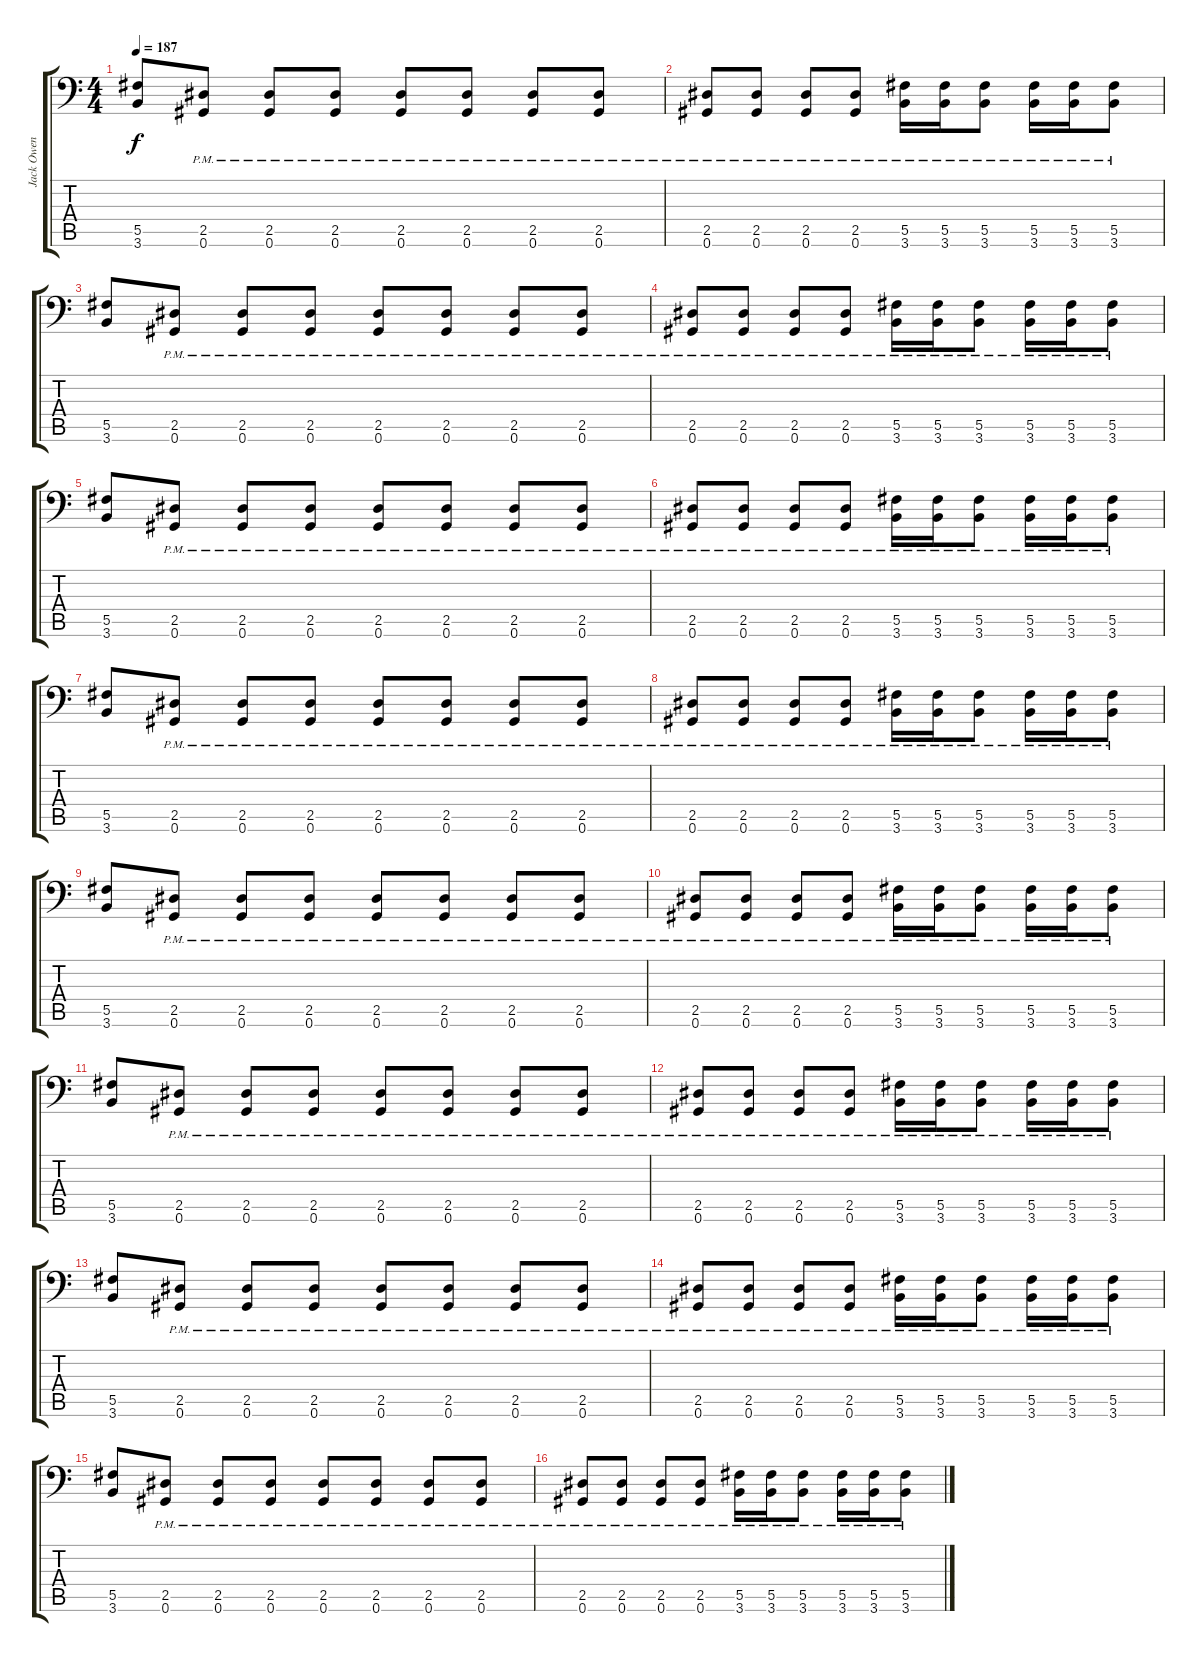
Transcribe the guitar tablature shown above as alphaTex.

\track ("Jack Owen - Guitar" "Jack Owen ") {instrument distortionguitar}
\staff {score tabs}
\tuning (Ab3 Eb3 B2 Gb2 Db2 Ab1) {hide}
\ts (4 4)
\tempo 187
\clef f4
\ks c
(5.5 3.6).8{dy f} (2.5{pm} 0.6{pm}).8 (2.5{pm} 0.6{pm}).8 (2.5{pm} 0.6{pm}).8 (2.5{pm} 0.6{pm}).8 (2.5{pm} 0.6{pm}).8 (2.5{pm} 0.6{pm}).8 (2.5{pm} 0.6{pm}).8 |
(2.5{pm} 0.6{pm}).8 (2.5{pm} 0.6{pm}).8 (2.5{pm} 0.6{pm}).8 (2.5{pm} 0.6{pm}).8 (5.5{pm} 3.6{pm}).16 (5.5{pm} 3.6{pm}).16 (5.5{pm} 3.6{pm}).8 (5.5{pm} 3.6{pm}).16 (5.5{pm} 3.6{pm}).16 (5.5{pm} 3.6{pm}).8 |
(5.5 3.6).8 (2.5{pm} 0.6{pm}).8 (2.5{pm} 0.6{pm}).8 (2.5{pm} 0.6{pm}).8 (2.5{pm} 0.6{pm}).8 (2.5{pm} 0.6{pm}).8 (2.5{pm} 0.6{pm}).8 (2.5{pm} 0.6{pm}).8 |
(2.5{pm} 0.6{pm}).8 (2.5{pm} 0.6{pm}).8 (2.5{pm} 0.6{pm}).8 (2.5{pm} 0.6{pm}).8 (5.5{pm} 3.6{pm}).16 (5.5{pm} 3.6{pm}).16 (5.5{pm} 3.6{pm}).8 (5.5{pm} 3.6{pm}).16 (5.5{pm} 3.6{pm}).16 (5.5{pm} 3.6{pm}).8 |
(5.5 3.6).8 (2.5{pm} 0.6{pm}).8 (2.5{pm} 0.6{pm}).8 (2.5{pm} 0.6{pm}).8 (2.5{pm} 0.6{pm}).8 (2.5{pm} 0.6{pm}).8 (2.5{pm} 0.6{pm}).8 (2.5{pm} 0.6{pm}).8 |
(2.5{pm} 0.6{pm}).8 (2.5{pm} 0.6{pm}).8 (2.5{pm} 0.6{pm}).8 (2.5{pm} 0.6{pm}).8 (5.5{pm} 3.6{pm}).16 (5.5{pm} 3.6{pm}).16 (5.5{pm} 3.6{pm}).8 (5.5{pm} 3.6{pm}).16 (5.5{pm} 3.6{pm}).16 (5.5{pm} 3.6{pm}).8 |
(5.5 3.6).8 (2.5{pm} 0.6{pm}).8 (2.5{pm} 0.6{pm}).8 (2.5{pm} 0.6{pm}).8 (2.5{pm} 0.6{pm}).8 (2.5{pm} 0.6{pm}).8 (2.5{pm} 0.6{pm}).8 (2.5{pm} 0.6{pm}).8 |
(2.5{pm} 0.6{pm}).8 (2.5{pm} 0.6{pm}).8 (2.5{pm} 0.6{pm}).8 (2.5{pm} 0.6{pm}).8 (5.5{pm} 3.6{pm}).16 (5.5{pm} 3.6{pm}).16 (5.5{pm} 3.6{pm}).8 (5.5{pm} 3.6{pm}).16 (5.5{pm} 3.6{pm}).16 (5.5{pm} 3.6{pm}).8 |
(5.5 3.6).8 (2.5{pm} 0.6{pm}).8 (2.5{pm} 0.6{pm}).8 (2.5{pm} 0.6{pm}).8 (2.5{pm} 0.6{pm}).8 (2.5{pm} 0.6{pm}).8 (2.5{pm} 0.6{pm}).8 (2.5{pm} 0.6{pm}).8 |
(2.5{pm} 0.6{pm}).8 (2.5{pm} 0.6{pm}).8 (2.5{pm} 0.6{pm}).8 (2.5{pm} 0.6{pm}).8 (5.5{pm} 3.6{pm}).16 (5.5{pm} 3.6{pm}).16 (5.5{pm} 3.6{pm}).8 (5.5{pm} 3.6{pm}).16 (5.5{pm} 3.6{pm}).16 (5.5{pm} 3.6{pm}).8 |
(5.5 3.6).8 (2.5{pm} 0.6{pm}).8 (2.5{pm} 0.6{pm}).8 (2.5{pm} 0.6{pm}).8 (2.5{pm} 0.6{pm}).8 (2.5{pm} 0.6{pm}).8 (2.5{pm} 0.6{pm}).8 (2.5{pm} 0.6{pm}).8 |
(2.5{pm} 0.6{pm}).8 (2.5{pm} 0.6{pm}).8 (2.5{pm} 0.6{pm}).8 (2.5{pm} 0.6{pm}).8 (5.5{pm} 3.6{pm}).16 (5.5{pm} 3.6{pm}).16 (5.5{pm} 3.6{pm}).8 (5.5{pm} 3.6{pm}).16 (5.5{pm} 3.6{pm}).16 (5.5{pm} 3.6{pm}).8 |
(5.5 3.6).8 (2.5{pm} 0.6{pm}).8 (2.5{pm} 0.6{pm}).8 (2.5{pm} 0.6{pm}).8 (2.5{pm} 0.6{pm}).8 (2.5{pm} 0.6{pm}).8 (2.5{pm} 0.6{pm}).8 (2.5{pm} 0.6{pm}).8 |
(2.5{pm} 0.6{pm}).8 (2.5{pm} 0.6{pm}).8 (2.5{pm} 0.6{pm}).8 (2.5{pm} 0.6{pm}).8 (5.5{pm} 3.6{pm}).16 (5.5{pm} 3.6{pm}).16 (5.5{pm} 3.6{pm}).8 (5.5{pm} 3.6{pm}).16 (5.5{pm} 3.6{pm}).16 (5.5{pm} 3.6{pm}).8 |
(5.5 3.6).8 (2.5{pm} 0.6{pm}).8 (2.5{pm} 0.6{pm}).8 (2.5{pm} 0.6{pm}).8 (2.5{pm} 0.6{pm}).8 (2.5{pm} 0.6{pm}).8 (2.5{pm} 0.6{pm}).8 (2.5{pm} 0.6{pm}).8 |
(2.5{pm} 0.6{pm}).8 (2.5{pm} 0.6{pm}).8 (2.5{pm} 0.6{pm}).8 (2.5{pm} 0.6{pm}).8 (5.5{pm} 3.6{pm}).16 (5.5{pm} 3.6{pm}).16 (5.5{pm} 3.6{pm}).8 (5.5{pm} 3.6{pm}).16 (5.5{pm} 3.6{pm}).16 (5.5{pm} 3.6{pm}).8
